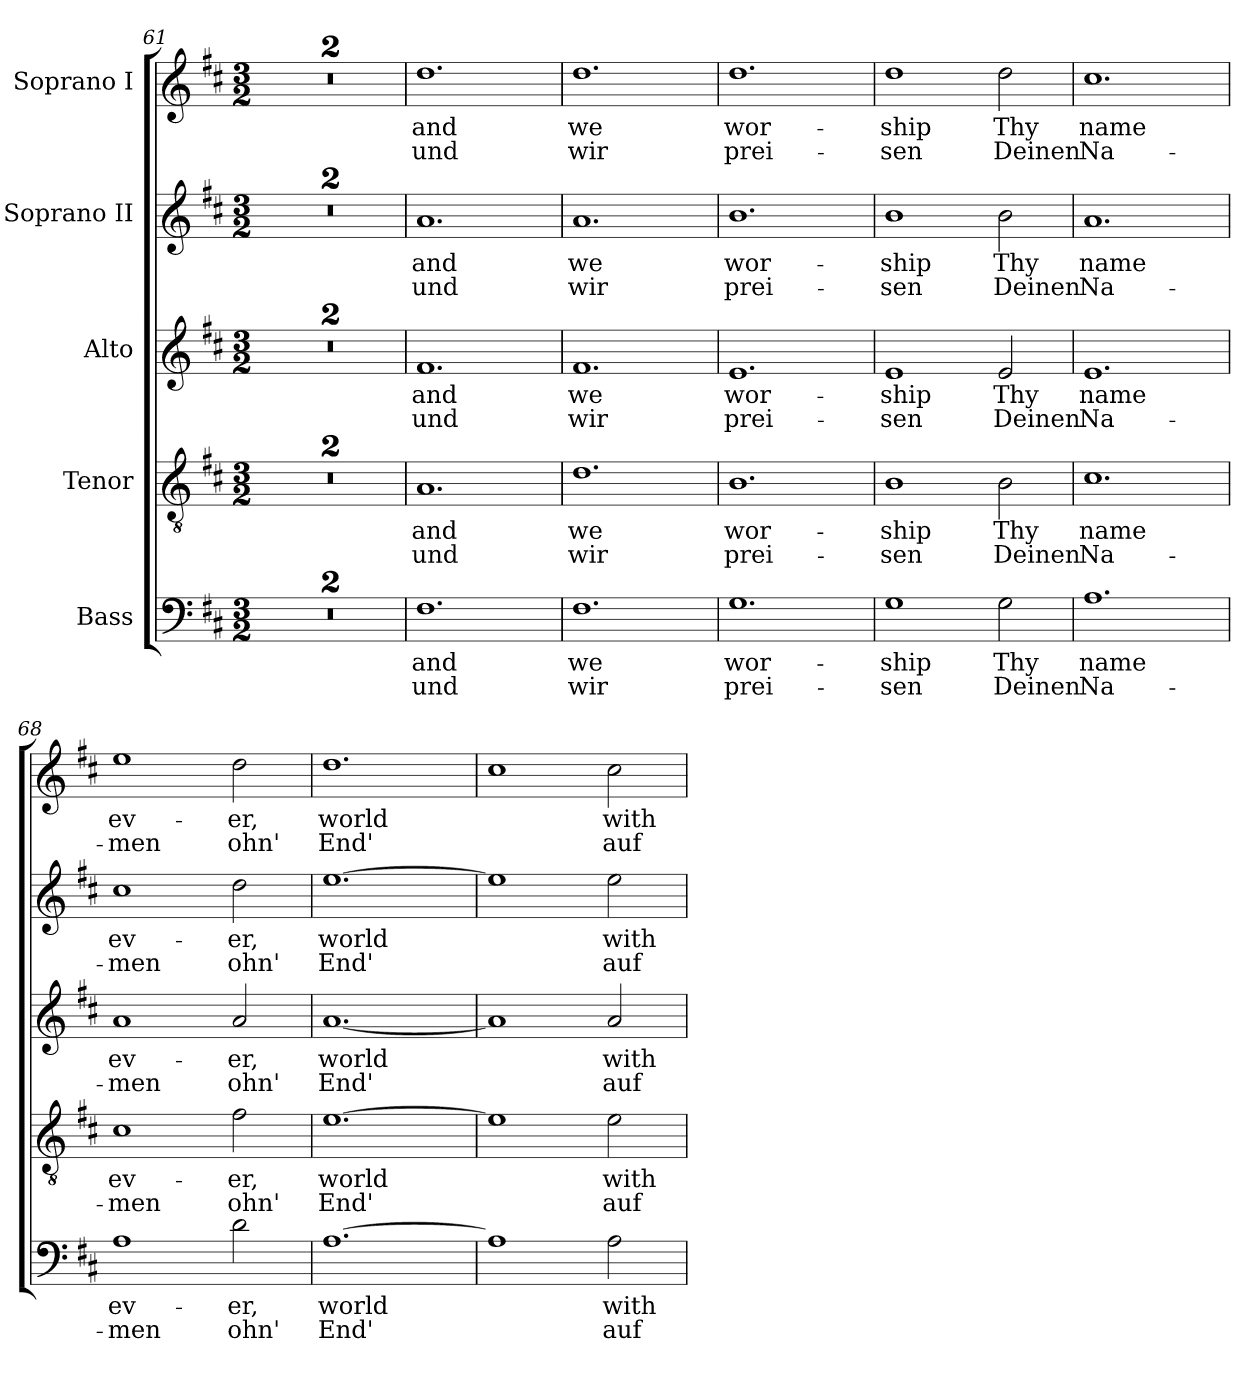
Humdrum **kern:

**kern	**text	**text	**kern	**text	**text	**kern	**text	**text	**kern	**text	**text	**kern	**text	**text
*part5	*part5	*part5	*part4	*part4	*part4	*part3	*part3	*part3	*part2	*part2	*part2	*part1	*part1	*part1
*staff5	*staff5	*staff5	*staff4	*staff4	*staff4	*staff3	*staff3	*staff3	*staff2	*staff2	*staff2	*staff1	*staff1	*staff1
*I"Bass	*	*	*I"Tenor	*	*	*I"Alto	*	*	*I"Soprano II	*	*	*I"Soprano I	*	*
*clefF4	*	*	*clefGv2	*	*	*clefG2	*	*	*clefG2	*	*	*clefG2	*	*
*k[f#c#]	*	*	*k[f#c#]	*	*	*k[f#c#]	*	*	*k[f#c#]	*	*	*k[f#c#]	*	*
*D:	*	*	*D:	*	*	*D:	*	*	*D:	*	*	*D:	*	*
*M3/2	*	*	*M3/2	*	*	*M3/2	*	*	*M3/2	*	*	*M3/2	*	*
=61	=61	=61	=61	=61	=61	=61	=61	=61	=61	=61	=61	=61	=61	=61
1.r	.	.	1.r	.	.	1.r	.	.	1.r	.	.	1.r	.	.
=62	=62	=62	=62	=62	=62	=62	=62	=62	=62	=62	=62	=62	=62	=62
1.r	.	.	1.r	.	.	1.r	.	.	1.r	.	.	1.r	.	.
!!LO:LB:g=z
=63	=63	=63	=63	=63	=63	=63	=63	=63	=63	=63	=63	=63	=63	=63
!	!LO:LY:b	!LO:LY:b	!	!LO:LY:b	!LO:LY:b	!	!LO:LY:b	!LO:LY:b	!	!LO:LY:b	!LO:LY:b	!	!LO:LY:b	!LO:LY:b
1.F#	and	und	1.A	and	und	1.f#	and	und	1.a	and	und	1.dd	and	und
=64	=64	=64	=64	=64	=64	=64	=64	=64	=64	=64	=64	=64	=64	=64
!	!LO:LY:b	!LO:LY:b	!	!LO:LY:b	!LO:LY:b	!	!LO:LY:b	!LO:LY:b	!	!LO:LY:b	!LO:LY:b	!	!LO:LY:b	!LO:LY:b
1.F#	we	wir	1.d	we	wir	1.f#	we	wir	1.a	we	wir	1.dd	we	wir
=65	=65	=65	=65	=65	=65	=65	=65	=65	=65	=65	=65	=65	=65	=65
!	!LO:LY:b	!LO:LY:b	!	!LO:LY:b	!LO:LY:b	!	!LO:LY:b	!LO:LY:b	!	!LO:LY:b	!LO:LY:b	!	!LO:LY:b	!LO:LY:b
1.G	wor-	prei-	1.B	wor-	prei-	1.e	wor-	prei-	1.b	wor-	prei-	1.dd	wor-	prei-
!!LO:PB:g=z
=66	=66	=66	=66	=66	=66	=66	=66	=66	=66	=66	=66	=66	=66	=66
!	!LO:LY:b	!LO:LY:b	!	!LO:LY:b	!LO:LY:b	!	!LO:LY:b	!LO:LY:b	!	!LO:LY:b	!LO:LY:b	!	!LO:LY:b	!LO:LY:b
1G	-ship	-sen	1B	-ship	-sen	1e	-ship	-sen	1b	-ship	-sen	1dd	-ship	-sen
!	!LO:LY:b	!LO:LY:b	!	!LO:LY:b	!LO:LY:b	!	!LO:LY:b	!LO:LY:b	!	!LO:LY:b	!LO:LY:b	!	!LO:LY:b	!LO:LY:b
2G\	Thy	Deinen	2B\	Thy	Deinen	2e/	Thy	Deinen	2b\	Thy	Deinen	2dd\	Thy	Deinen
=67	=67	=67	=67	=67	=67	=67	=67	=67	=67	=67	=67	=67	=67	=67
!	!LO:LY:b	!LO:LY:b	!	!LO:LY:b	!LO:LY:b	!	!LO:LY:b	!LO:LY:b	!	!LO:LY:b	!LO:LY:b	!	!LO:LY:b	!LO:LY:b
1.A	name	Na-	1.c#	name	Na-	1.e	name	Na-	1.a	name	Na-	1.cc#	name	Na-
=68	=68	=68	=68	=68	=68	=68	=68	=68	=68	=68	=68	=68	=68	=68
!	!LO:LY:b	!LO:LY:b	!	!LO:LY:b	!LO:LY:b	!	!LO:LY:b	!LO:LY:b	!	!LO:LY:b	!LO:LY:b	!	!LO:LY:b	!LO:LY:b
1A	ev-	-men	1c#	ev-	-men	1a	ev-	-men	1cc#	ev-	-men	1ee	ev-	-men
!	!LO:LY:b	!LO:LY:b	!	!LO:LY:b	!LO:LY:b	!	!LO:LY:b	!LO:LY:b	!	!LO:LY:b	!LO:LY:b	!	!LO:LY:b	!LO:LY:b
2d\	-er,	ohn'	2f#\	-er,	ohn'	2a/	-er,	ohn'	2dd\	-er,	ohn'	2dd\	-er,	ohn'
!!LO:LB:g=z
=69	=69	=69	=69	=69	=69	=69	=69	=69	=69	=69	=69	=69	=69	=69
!	!LO:LY:b	!LO:LY:b	!	!LO:LY:b	!LO:LY:b	!	!LO:LY:b	!LO:LY:b	!	!LO:LY:b	!LO:LY:b	!	!LO:LY:b	!LO:LY:b
[1.A	world	End'	[1.e	world	End'	[1.a	world	End'	[1.ee	world	End'	1.dd	world	End'
=70	=70	=70	=70	=70	=70	=70	=70	=70	=70	=70	=70	=70	=70	=70
1A]	.	.	1e]	.	.	1a]	.	.	1ee]	.	.	1cc#	.	.
!	!LO:LY:b	!LO:LY:b	!	!LO:LY:b	!LO:LY:b	!	!LO:LY:b	!LO:LY:b	!	!LO:LY:b	!LO:LY:b	!	!LO:LY:b	!LO:LY:b
2A\	with-	auf	2e\	with-	auf	2a/	with-	auf	2ee\	with-	auf	2cc#\	with-	auf
=	=	=	=	=	=	=	=	=	=	=	=	=	=	=
*-	*-	*-	*-	*-	*-	*-	*-	*-	*-	*-	*-	*-	*-	*-
